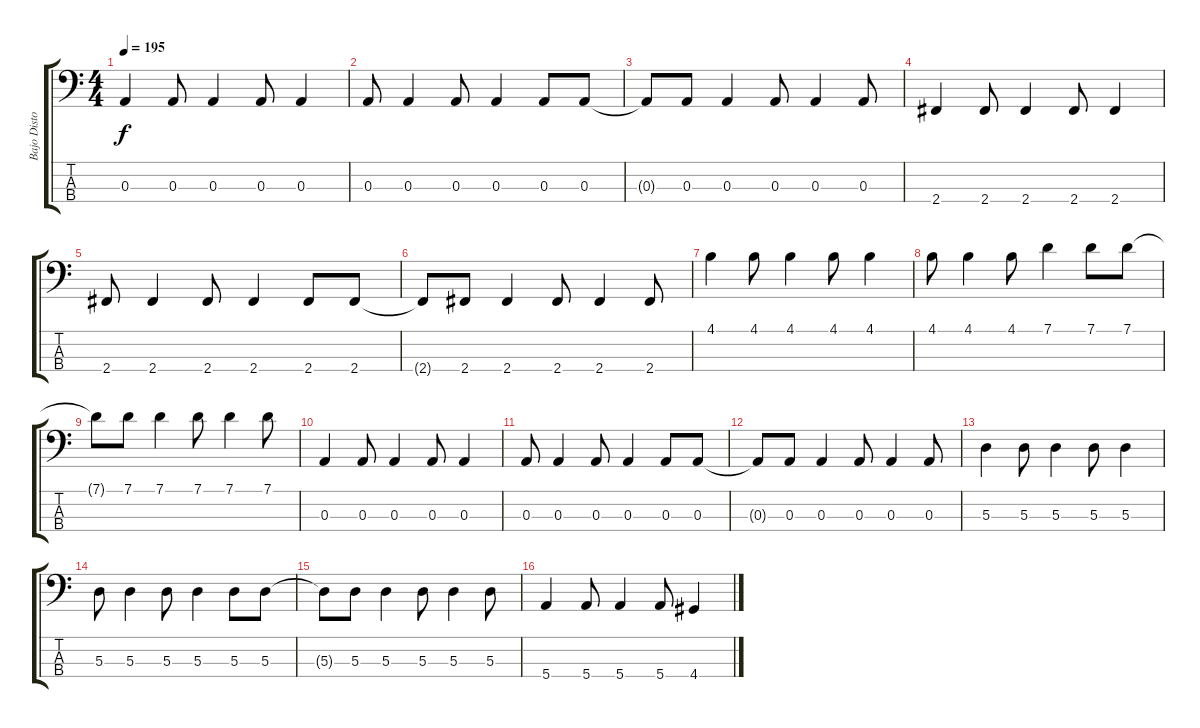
\track ("Bajo Distorsion" "Bajo Disto") {instrument synthbass2}
\staff {score tabs}
\tuning (G2 D2 A1 E1) {hide}
\ts (4 4)
\tempo 195
\clef f4
\ks c
0.3.4{dy f} 0.3.8 0.3.4 0.3.8 0.3.4 |
0.3.8 0.3.4 0.3.8 0.3.4 0.3.8 0.3.8 |
0.3{t}.8 0.3.8 0.3.4 0.3.8 0.3.4 0.3.8 |
2.4.4 2.4.8 2.4.4 2.4.8 2.4.4 |
2.4.8 2.4.4 2.4.8 2.4.4 2.4.8 2.4.8 |
2.4{t}.8 2.4.8 2.4.4 2.4.8 2.4.4 2.4.8 |
4.1.4 4.1.8 4.1.4 4.1.8 4.1.4 |
4.1.8 4.1.4 4.1.8 7.1.4 7.1.8 7.1.8 |
7.1{t}.8 7.1.8 7.1.4 7.1.8 7.1.4 7.1.8 |
0.3.4 0.3.8 0.3.4 0.3.8 0.3.4 |
0.3.8 0.3.4 0.3.8 0.3.4 0.3.8 0.3.8 |
0.3{t}.8 0.3.8 0.3.4 0.3.8 0.3.4 0.3.8 |
5.3.4 5.3.8 5.3.4 5.3.8 5.3.4 |
5.3.8 5.3.4 5.3.8 5.3.4 5.3.8 5.3.8 |
5.3{t}.8 5.3.8 5.3.4 5.3.8 5.3.4 5.3.8 |
5.4.4 5.4.8 5.4.4 5.4.8 4.4.4
